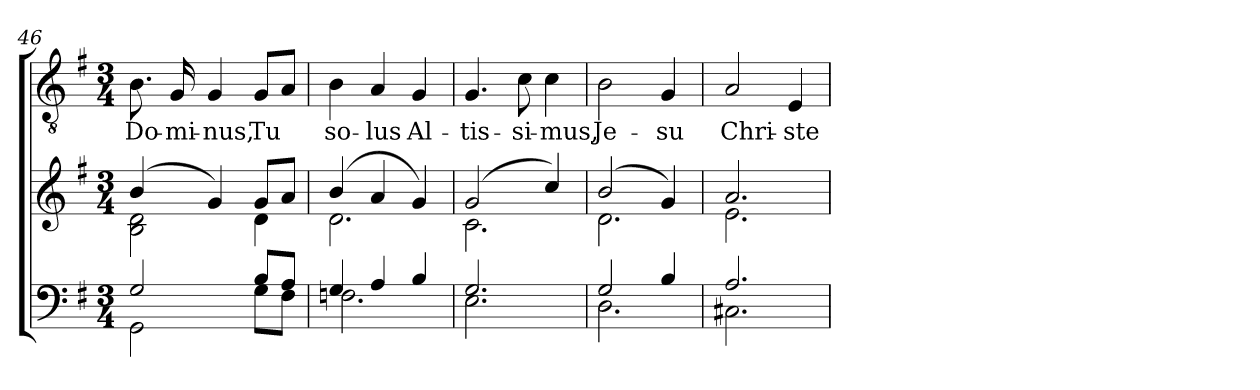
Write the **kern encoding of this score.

**kern	**kern	**kern	**text
*part2	*part2	*part1	*part1
*staff3	*staff2	*staff1	*staff1
*clefF4	*clefG2	*clefGv2	*
*k[f#]	*k[f#]	*k[f#]	*
*G:	*G:	*G:	*
*M3/4	*M3/4	*M3/4	*
=46	=46	=46	=46
*^	*^	*	*
!	!	!	!	!	!LO:LY:b
2G/	2GG\	(4b/	2B\ 2d\	8.B\	Do-
!	!	!	!	!	!LO:LY:b
.	.	.	.	16G/	-mi-
!	!	!	!	!	!LO:LY:b
.	.	4g/)	.	4G/	-nus,
!	!	!	!	!	!LO:LY:b
8B/L	8G\L	8g/L	4d\	8G/L	Tu
8A/J	8F#\J	8a/J	.	8A/J	.
=47	=47	=47	=47	=47	=47
!	!	!	!	!	!LO:LY:b
4G/	2.Fn\	(4b/	2.d\	4B\	so-
!	!	!	!	!	!LO:LY:b
4A/	.	4a/	.	4A/	-lus
!	!	!	!	!	!LO:LY:b
4B/	.	4g/)	.	4G/	Al-
=48	=48	=48	=48	=48	=48
!	!	!	!	!	!LO:LY:b
2.G/	2.E\	(2g/	2.c\	4.G/	-tis-
!	!	!	!	!	!LO:LY:b
.	.	.	.	8c\	-si-
!	!	!	!	!	!LO:LY:b
.	.	4cc/)	.	4c\	-mus,
=49	=49	=49	=49	=49	=49
!	!	!	!	!	!LO:LY:b
2G/	2.D\	(2b/	2.d\	2B\	Je-
!	!	!	!	!	!LO:LY:b
4B/	.	4g/)	.	4G/	-su
=50	=50	=50	=50	=50	=50
!	!	!	!	!	!LO:LY:b
2.A/	2.C#X\	2.a/	2.e\	2A/	Chri-
!	!	!	!	!	!LO:LY:b
.	.	.	.	4E/	-ste
*v	*v	*	*	*	*
*	*v	*v	*	*
=	=	=	=
*-	*-	*-	*-
